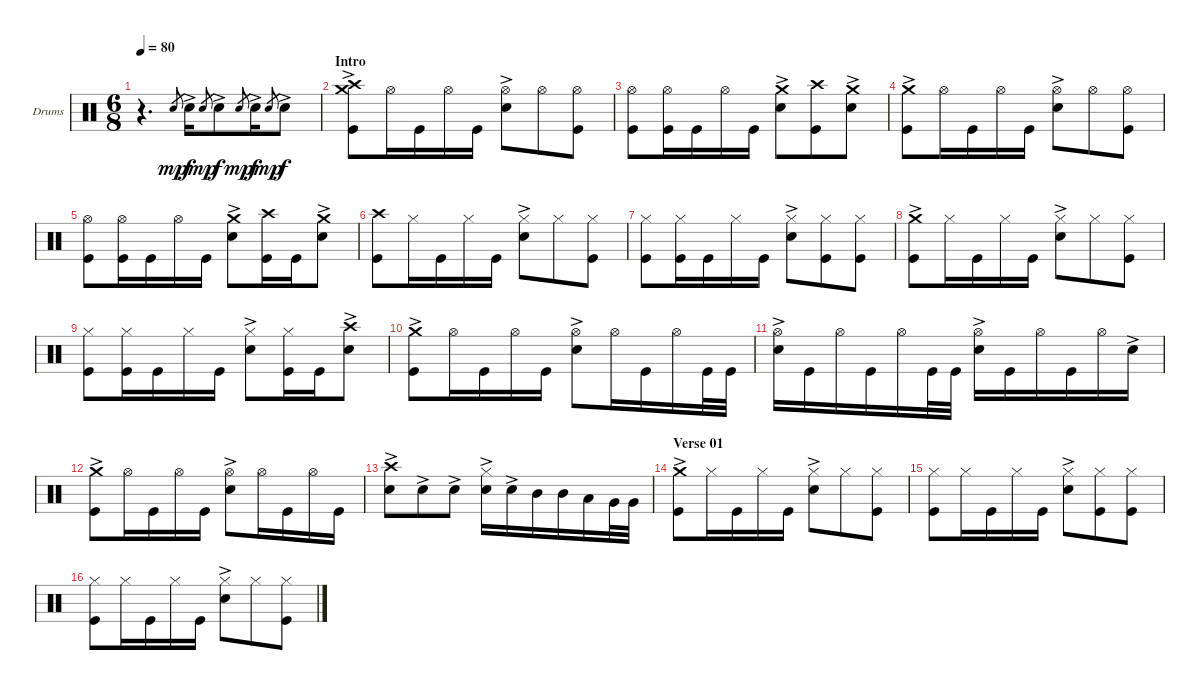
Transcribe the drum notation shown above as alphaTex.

\defaultSystemsLayout 4
\bracketExtendMode groupsimilarinstruments
\firstSystemTrackNameOrientation horizontal
\otherSystemsTrackNameOrientation horizontal
\track ("Drumkit (don't unmute)" "Drums") {mute instrument percussion}
\staff {score}
\articulation defaults
\ts (6 8)
\tempo 80
\clef neutral
\scale
0.474178
\ks c
r.4{d dy mp} "Snare (hit) 2".8{gr} "Snare (hit) 2"{ac}.16{dy f} "Snare (hit) 2".8{gr dy mp} "Snare (hit) 2"{ac}.8{dy f} "Snare (hit) 2".8{gr dy mp} "Snare (hit) 2"{ac}.16{dy f} "Snare (hit) 2".8{gr dy mp} "Snare (hit) 2"{ac}.8{dy f} |
\section ("" "Intro")
\scale
0.262911 ("Crash medium (hit)"{ac} "Crash high (hit)" "Kick (hit)").8 "Hi-Hat (open)".16 "Kick (hit)".16 "Hi-Hat (open)".16 "Kick (hit)".16 ("Hi-Hat (open)" "Snare (hit) 2"{ac}).8 "Hi-Hat (open)".8 ("Hi-Hat (open)" "Kick (hit)").8 |
\scale
0.262911 ("Hi-Hat (open)" "Kick (hit)").8 ("Hi-Hat (open)" "Kick (hit)").16 "Kick (hit)".16 "Hi-Hat (open)".16 "Kick (hit)".16 ("Crash medium (hit)"{ac} "Snare (hit) 2"{ac}).8 ("Crash high (hit)" "Kick (hit)").8 ("Crash medium (hit)"{ac} "Snare (hit) 2"{ac}).8 |
\scale
0.333333 ("Crash medium (hit)"{ac} "Kick (hit)").8 "Hi-Hat (open)".16 "Kick (hit)".16 "Hi-Hat (open)".16 "Kick (hit)".16 ("Hi-Hat (open)" "Snare (hit) 2"{ac}).8 "Hi-Hat (open)".8 ("Hi-Hat (open)" "Kick (hit)").8 |
\scale
0.307582 ("Hi-Hat (open)" "Kick (hit)").8 ("Hi-Hat (open)" "Kick (hit)").16 "Kick (hit)".16 "Hi-Hat (open)".16 "Kick (hit)".16 ("Crash medium (hit)"{ac} "Snare (hit) 2"{ac}).8 ("Crash high (hit)" "Kick (hit)").16 "Kick (hit)".16 ("Crash medium (hit)"{ac} "Snare (hit) 2"{ac}).8 |
\scale
0.358865 ("Kick (hit)" "Crash high (hit)").8 "Hi-Hat (closed)".16 "Kick (hit)".16 "Hi-Hat (closed)".16 "Kick (hit)".16 ("Hi-Hat (closed)" "Snare (hit) 2"{ac}).8 "Hi-Hat (closed)".8 ("Hi-Hat (closed)" "Kick (hit)").8 |
\scale
0.333333 ("Hi-Hat (closed)" "Kick (hit)").8 ("Hi-Hat (closed)" "Kick (hit)").16 "Kick (hit)".16 "Hi-Hat (closed)".16 "Kick (hit)".16 ("Hi-Hat (closed)" "Snare (hit) 2"{ac}).8 ("Hi-Hat (closed)" "Kick (hit)").8 ("Hi-Hat (closed)" "Kick (hit)").8 |
\scale
0.333333 ("Crash medium (hit)"{ac} "Kick (hit)").8 "Hi-Hat (closed)".16 "Kick (hit)".16 "Hi-Hat (closed)".16 "Kick (hit)".16 ("Hi-Hat (closed)" "Snare (hit) 2"{ac}).8 "Hi-Hat (closed)".8 ("Hi-Hat (closed)" "Kick (hit)").8 |
\scale
0.333333 ("Hi-Hat (closed)" "Kick (hit)").8 ("Hi-Hat (closed)" "Kick (hit)").16 "Kick (hit)".16 "Hi-Hat (closed)".16 "Kick (hit)".16 ("Hi-Hat (closed)" "Snare (hit) 2"{ac}).8 ("Hi-Hat (closed)" "Kick (hit)").16 "Kick (hit)".16 ("Snare (hit) 2"{ac} "Crash high (hit)").8 |
\scale
0.333333 ("Crash medium (hit)"{ac} "Kick (hit)").8 "Hi-Hat (open)".16 "Kick (hit)".16 "Hi-Hat (open)".16 "Kick (hit)".16 ("Hi-Hat (open)" "Snare (hit) 2"{ac}).8 "Hi-Hat (open)".16 "Kick (hit)".16 "Hi-Hat (open)".16 "Kick (hit)".32 "Kick (hit)".32 |
\scale
0.333333 ("Hi-Hat (open)" "Snare (hit) 2"{ac}).16 "Kick (hit)".16 "Hi-Hat (open)".16 "Kick (hit)".16 "Hi-Hat (open)".16 "Kick (hit)".32 "Kick (hit)".32 ("Hi-Hat (open)" "Snare (hit) 2"{ac}).16 "Kick (hit)".16 "Hi-Hat (open)".16 "Kick (hit)".16 "Hi-Hat (open)".16 "Snare (hit) 2"{ac}.16 |
\scale
0.333333 ("Crash medium (hit)"{ac} "Kick (hit)").8 "Hi-Hat (open)".16 "Kick (hit)".16 "Hi-Hat (open)".16 "Kick (hit)".16 ("Hi-Hat (open)" "Snare (hit) 2"{ac}).8 "Hi-Hat (open)".16 "Kick (hit)".16 "Hi-Hat (open)".16 "Kick (hit)".16 |
\scale
0.333333 ("Snare (hit) 2"{ac} "Crash high (hit)").8 "Snare (hit) 2"{ac}.8 "Snare (hit) 2"{ac}.8 ("Snare (hit) 2"{ac} "Hi-Hat (closed)").16 "Snare (hit) 2"{ac}.16 "Mid Tom (hit)".16 "Mid Tom (hit)".16 "Low Tom (hit)".16 "Very Low Tom (hit)".32 "Very Low Tom (hit)".32 |
\section ("" "Verse 01")
\scale
0.333333 ("Crash medium (hit)"{ac} "Kick (hit)").8 "Hi-Hat (closed)".16 "Kick (hit)".16 "Hi-Hat (closed)".16 "Kick (hit)".16 ("Hi-Hat (closed)" "Snare (hit) 2"{ac}).8 "Hi-Hat (closed)".8 ("Hi-Hat (closed)" "Kick (hit)").8 |
\scale
0.333333 ("Hi-Hat (closed)" "Kick (hit)").8 "Hi-Hat (closed)".16 "Kick (hit)".16 "Hi-Hat (closed)".16 "Kick (hit)".16 ("Hi-Hat (closed)" "Snare (hit) 2"{ac}).8 ("Hi-Hat (closed)" "Kick (hit)").8 ("Hi-Hat (closed)" "Kick (hit)").8 |
\scale
0.333333 ("Kick (hit)" "Hi-Hat (closed)").8 "Hi-Hat (closed)".16 "Kick (hit)".16 "Hi-Hat (closed)".16 "Kick (hit)".16 ("Hi-Hat (closed)" "Snare (hit) 2"{ac}).8 "Hi-Hat (closed)".8 ("Hi-Hat (closed)" "Kick (hit)").8
